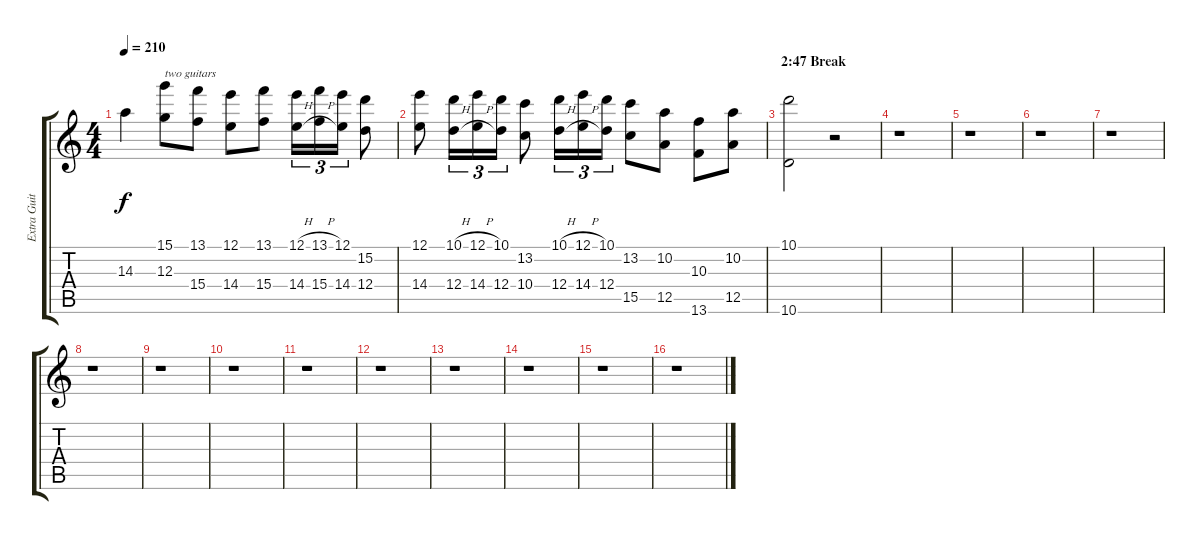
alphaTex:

\track ("Extra Guitar 1" "Extra Guit") {instrument distortionguitar}
\staff {score tabs}
\tuning (E4 B3 G3 D3 A2 E2) {hide}
\ts (4 4)
\tempo 210
\clef g2
\ks c
14.3.4{dy f} (15.1 12.3).8{txt "two guitars"} (13.1 15.4).8 (12.1 14.4).8 (13.1 15.4).8 (12.1{h} 14.4{h}).16{tu (3 2)} (13.1{h} 15.4{h}).16{tu (3 2)} (12.1 14.4).16{tu (3 2)} (15.2 12.4).8 |
(12.1 14.4).8 (10.1{h} 12.4{h}).16{tu (3 2)} (12.1{h} 14.4{h}).16{tu (3 2)} (10.1 12.4).16{tu (3 2)} (13.2 10.4).8 (10.1{h} 12.4{h}).16{tu (3 2)} (12.1{h} 14.4{h}).16{tu (3 2)} (10.1 12.4).16{tu (3 2)} (13.2 15.5).8 (10.2 12.5).8 (10.3 13.6).8 (10.2 12.5).8 |
\section ("" "2:47 Break")
(10.1 10.6).2 r.2 |
r.1 |
r.1 |
r.1 |
r.1 |
r.1 |
r.1 |
r.1 |
r.1 |
r.1 |
r.1 |
r.1 |
r.1 |
r.1
